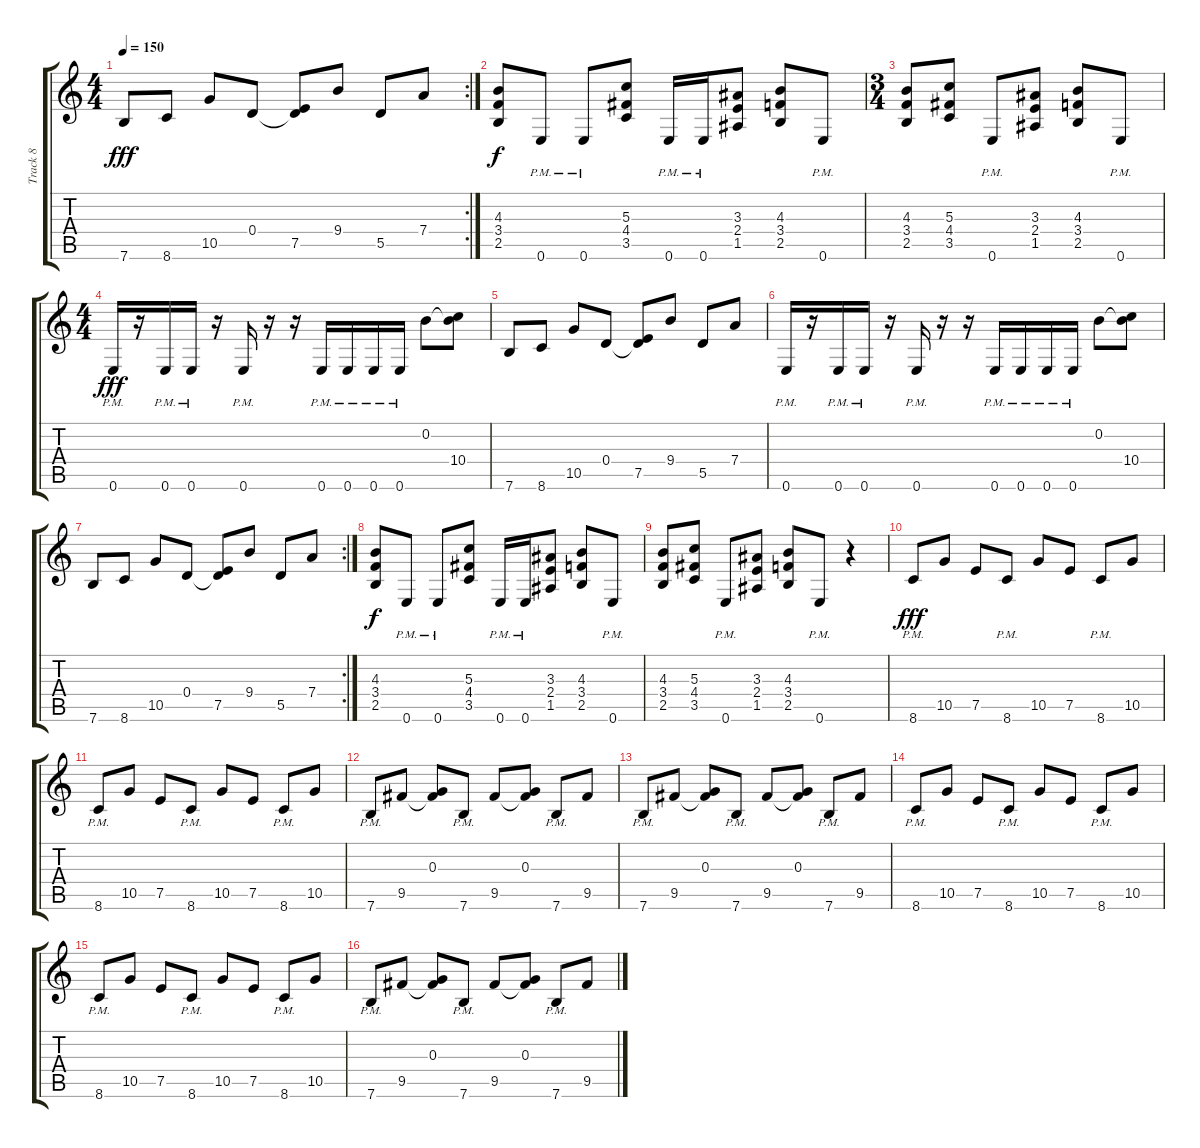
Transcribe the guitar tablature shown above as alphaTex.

\track ("Track 8" "Track 8") {instrument distortionguitar}
\staff {score tabs}
\tuning (E4 B3 G3 D3 A2 E2) {hide}
\rc 2
\ts (4 4)
\tempo 150
\clef g2
\ks c
7.6.8{dy fff} 8.6.8 10.5.8 0.4.8 (0.4{t} 7.5).8 9.4.8 5.5.8 7.4.8 |
(4.3 3.4 2.5).8{dy f} 0.6{pm}.8 0.6{pm}.8 (5.3 4.4 3.5).8 0.6{pm}.16 0.6{pm}.16 (3.3 2.4 1.5).8 (4.3 3.4 2.5).8 0.6{pm}.8 |
\ts (3 4)
(4.3 3.4 2.5).8 (5.3 4.4 3.5).8 0.6{pm}.8 (3.3 2.4 1.5).8 (4.3 3.4 2.5).8 0.6{pm}.8 |
\ts (4 4)
0.6{pm}.16{dy fff} r.16 0.6{pm}.16 0.6{pm}.16 r.16 0.6{pm}.16 r.16 r.16 0.6{pm}.16 0.6{pm}.16 0.6{pm}.16 0.6{pm}.16 0.2.8 (0.2{t} 10.4).8 |
7.6.8 8.6.8 10.5.8 0.4.8 (0.4{t} 7.5).8 9.4.8 5.5.8 7.4.8 |
0.6{pm}.16 r.16 0.6{pm}.16 0.6{pm}.16 r.16 0.6{pm}.16 r.16 r.16 0.6{pm}.16 0.6{pm}.16 0.6{pm}.16 0.6{pm}.16 0.2.8 (0.2{t} 10.4).8 |
\rc 2
7.6.8 8.6.8 10.5.8 0.4.8 (0.4{t} 7.5).8 9.4.8 5.5.8 7.4.8 |
(4.3 3.4 2.5).8{dy f} 0.6{pm}.8 0.6{pm}.8 (5.3 4.4 3.5).8 0.6{pm}.16 0.6{pm}.16 (3.3 2.4 1.5).8 (4.3 3.4 2.5).8 0.6{pm}.8 |
(4.3 3.4 2.5).8 (5.3 4.4 3.5).8 0.6{pm}.8 (3.3 2.4 1.5).8 (4.3 3.4 2.5).8 0.6{pm}.8 r.4 |
8.6{pm}.8{dy fff} 10.5.8 7.5.8 8.6{pm}.8 10.5.8 7.5.8 8.6{pm}.8 10.5.8 |
8.6{pm}.8 10.5.8 7.5.8 8.6{pm}.8 10.5.8 7.5.8 8.6{pm}.8 10.5.8 |
7.6{pm}.8 9.5.8 (0.3 9.5{t}).8 7.6{pm}.8 9.5.8 (0.3 9.5{t}).8 7.6{pm}.8 9.5.8 |
7.6{pm}.8 9.5.8 (0.3 9.5{t}).8 7.6{pm}.8 9.5.8 (0.3 9.5{t}).8 7.6{pm}.8 9.5.8 |
8.6{pm}.8 10.5.8 7.5.8 8.6{pm}.8 10.5.8 7.5.8 8.6{pm}.8 10.5.8 |
8.6{pm}.8 10.5.8 7.5.8 8.6{pm}.8 10.5.8 7.5.8 8.6{pm}.8 10.5.8 |
7.6{pm}.8 9.5.8 (0.3 9.5{t}).8 7.6{pm}.8 9.5.8 (0.3 9.5{t}).8 7.6{pm}.8 9.5.8
